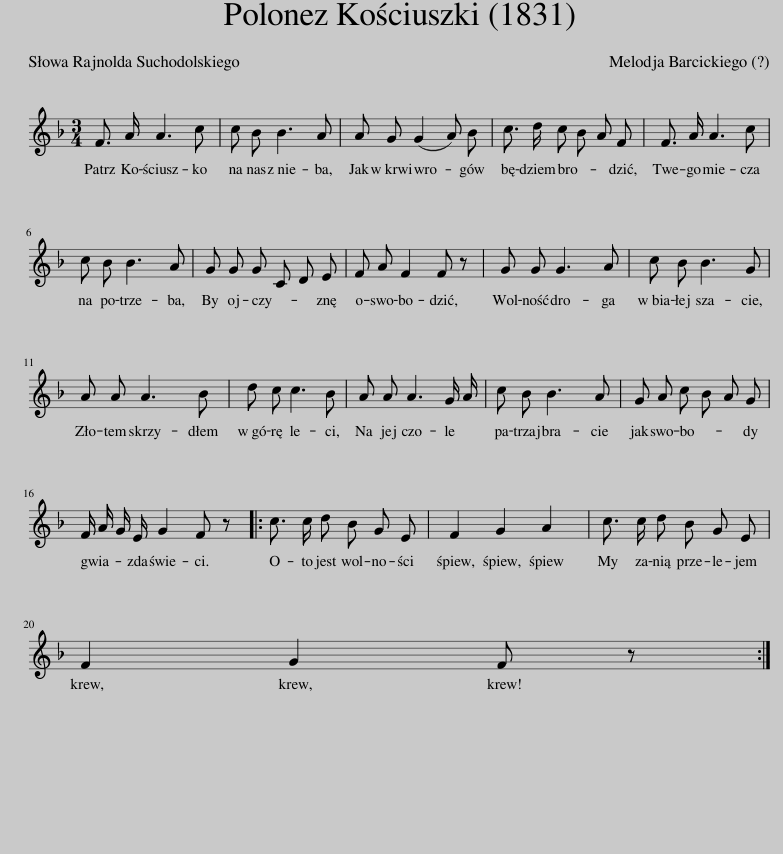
X:1
L:1/8
M:3/4
I:linebreak $
K:F
V:1 treble
V:1
 F3/2 A/ A3 c | c B B3 A | A G (G2 A) B | c3/2 d/ c B A F | F3/2 A/ A3 c |$ %5
 c B B3 A | G G G C D E | F A F2 F z | G G G3 A | c B B3 G |$ %10
 A A A3 B | d c c3 B | A A A3 G/ A/ | c B B3 A | G A c B A G |$ %15
 F/ A/ G/ E/ G2 F z |: c3/2 c/ d B G E | F2 G2 A2 | c3/2 c/ d B G E |$ F2 G2 F z :| %20
